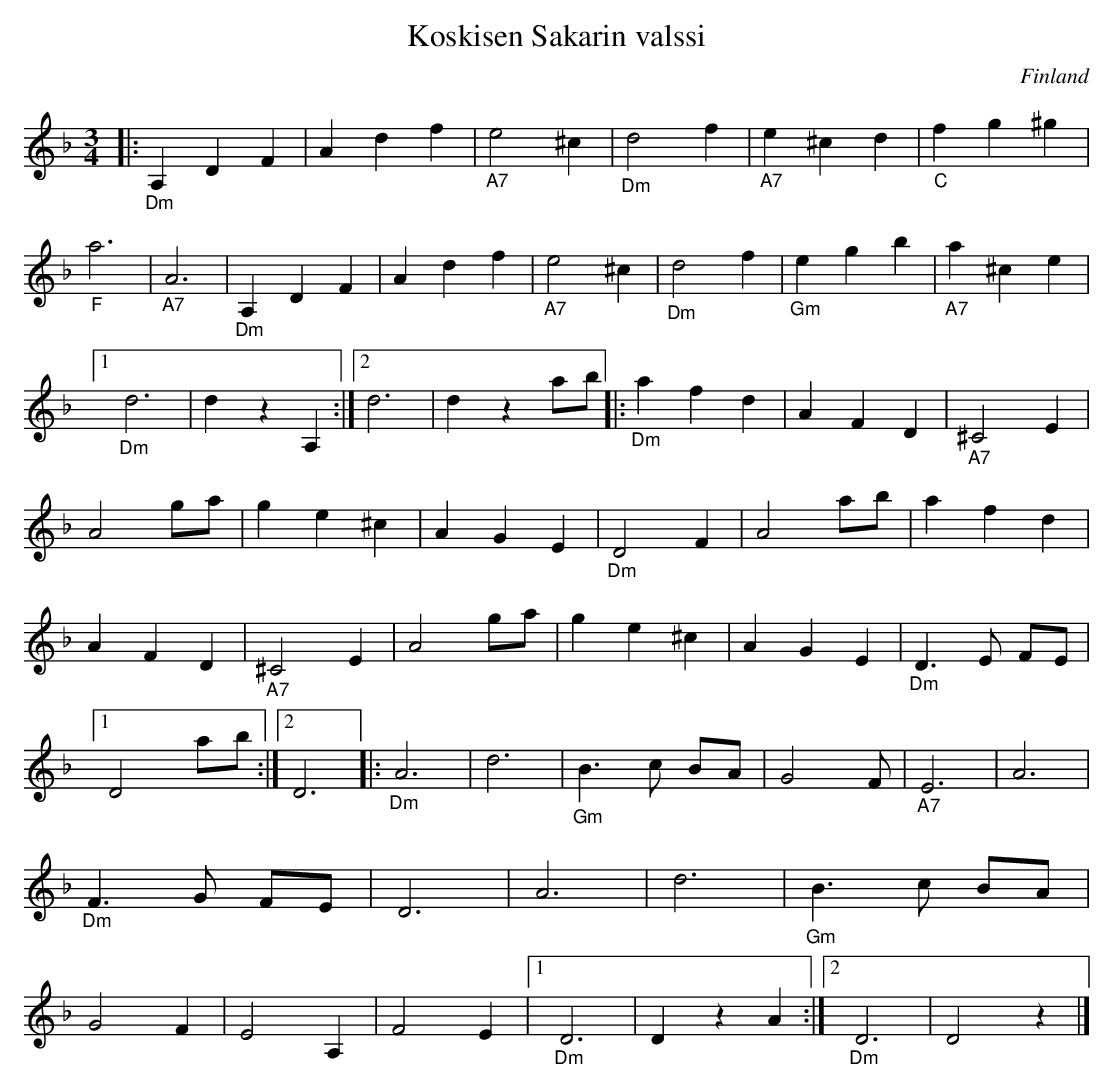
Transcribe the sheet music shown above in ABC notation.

X:1
T:Koskisen Sakarin valssi
O:Finland
M:3/4
L:1/8
K:Dm
|: "_Dm" A,2 D2 F2 | A2 d2 f2 |"_A7" e4 ^c2 |"_Dm" d4 f2 |"_A7" e2 ^c2 d2 |"_C" f2 g2 ^g2 |"_F" a6 |"_A7" A6 |"_Dm" A,2 D2 F2 | A2 d2 f2 |"_A7" e4 ^c2 |"_Dm" d4 f2 |"_Gm" e2 g2 b2 |"_A7" a2 ^c2 e2 |1 "_Dm" d6 | d2 z2 A,2 :|2 d6 | d2 z2 ab |: "_Dm" a2 f2 d2 | A2 F2 D2 |"_A7" ^C4 E2 | A4 ga | g2 e2 ^c2 | A2 G2 E2 |"_Dm" D4 F2 | A4 ab | a2 f2 d2 | A2 F2 D2 |"_A7" ^C4 E2 | A4 ga | g2 e2 ^c2 | A2 G2 E2 |"_Dm" D3 E FE |1 D4 ab :|2 D6 |: "_Dm" A6 | d6 |"_Gm" B3 c BA | G4 F 2 |"_A7" E6 | A6 |"_Dm" F3 G FE | D6 | A6 | d6 |"_Gm" B3 c BA | G4 F2 | E4 A,2 | F4 E2 |1 "_Dm" D6 | D2 z2 A2 :|2 "_Dm" D6 | D4 z2 |]
